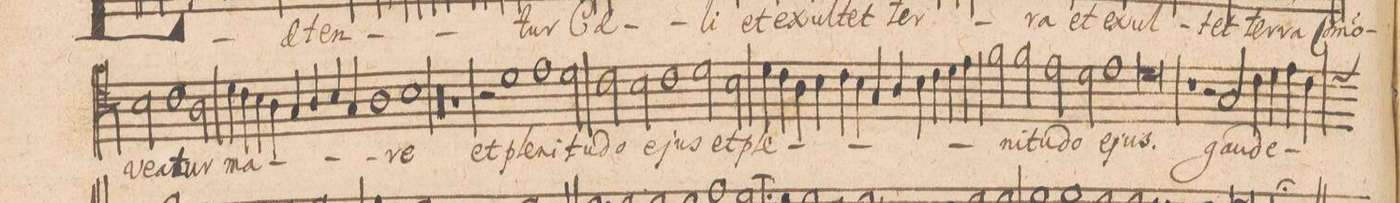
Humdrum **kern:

**kern	**text
*I"Tenore	*
*clefC4	*
*k[]	*
*met(c|)	*
*M2/1	*
2B\	-ve-
1c\	-a-
=16-	=16-
2A\	-tur
4d\	ma-
4c\	.
4B\	.
4A\	.
=17-	=17-
4G/	.
4A\	.
4B\	.
4G/	.
1A\	.
=18-	=18-
1B\	-re
00r	.
=19-	=19-
=20-	=20-
1r	.
=21-	=21-
2r	.
1d\	et
1e\	ple-
=22-	=22-
2d\	-ni-
2c\	-tu-
2B\	-do
=23-	=23-
1c\	e-
2d\	-jus
2B\	et
=24-	=24-
4d\	ple-
4c\	.
4A\	.
4B\	.
4c\	.
4B\	.
4G/	.
4A\	.
=25-	=25-
4B\	.
4c\	.
4d\	.
4e\	.
2f\	.
2f\	-ni-
=26-	=26-
2e\	-tu-
2d\	-do
1e\	e-
=27-	=27-
0d\	-jus.
=28-	=28-
1r	.
2r	.
2G/	gau-
=29-	=29-
4c\	-de-
4d\	.
4e\	.
*custos:d	*
4c\	.
*-	*-
